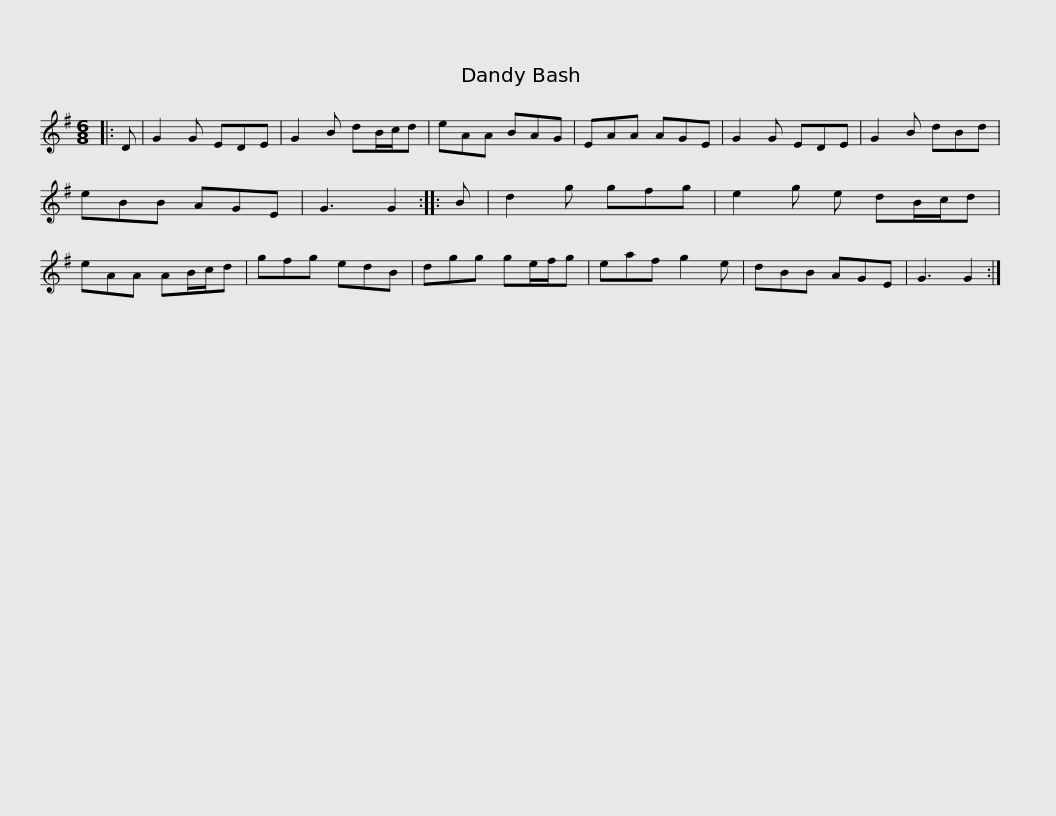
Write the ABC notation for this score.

X:1
L:1/8
M:6/8
I:linebreak $
K:G
V:1 treble
V:1
|: D | G2 G EDE | G2 B dB/c/d | eAA BAG | EAA AGE | %5
 G2 G EDE | G2 B dBd | eBB AGE |$ G3 G2 :: B | %10
 d2 g gfg | e2 g e dB/c/d | eAA AB/c/d | gfg edB | dgg ge/f/g | %15
 eaf g2 e |$ dBB AGE | G3 G2 :| %18
